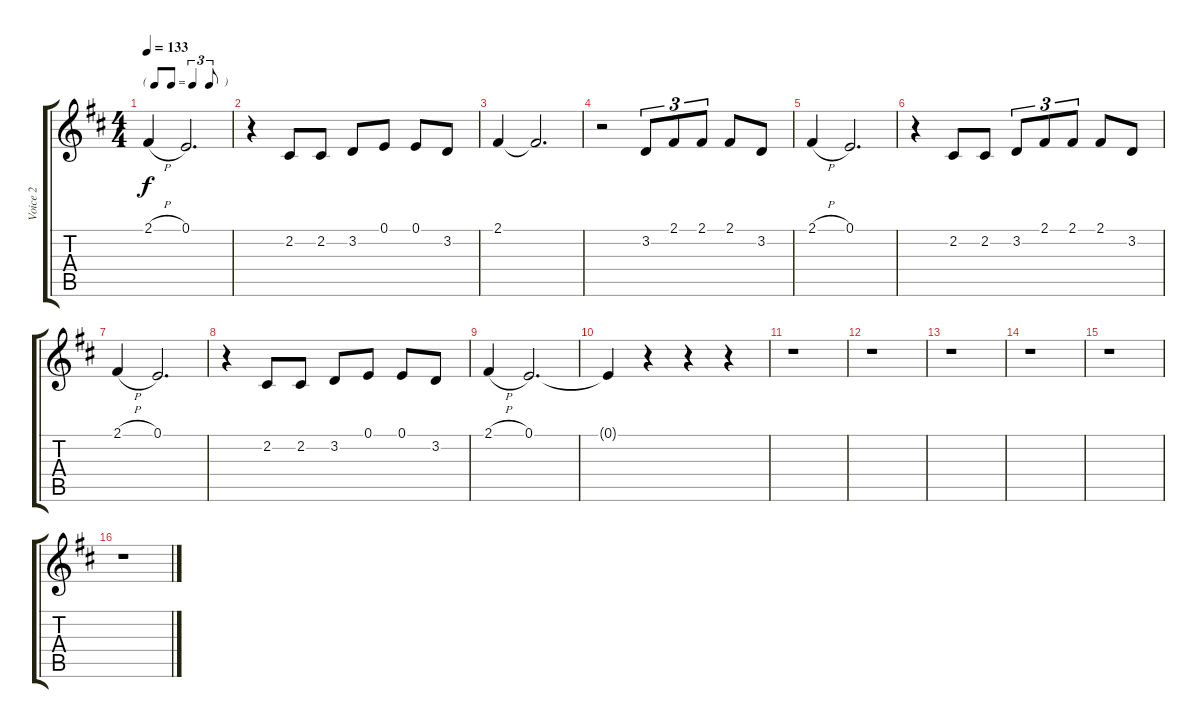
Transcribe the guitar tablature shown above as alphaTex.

\track ("Voice 2" "Voice 2") {instrument altosax}
\staff {score tabs}
\tuning (E4 B3 G3 D3 A2 E2) {hide}
\ts (4 4)
\tf triplet8th
\tempo 133
\clef g2
\ks d
2.1{h}.4{dy f} 0.1.2{d} |
r.4 2.2.8 2.2.8 3.2.8 0.1.8 0.1.8 3.2.8 |
2.1.4 2.1{t}.2{d} |
r.2 3.2.8{tu (3 2)} 2.1.8{tu (3 2)} 2.1.8{tu (3 2)} 2.1.8 3.2.8 |
2.1{h}.4 0.1.2{d} |
r.4 2.2.8 2.2.8 3.2.8{tu (3 2)} 2.1.8{tu (3 2)} 2.1.8{tu (3 2)} 2.1.8 3.2.8 |
2.1{h}.4 0.1.2{d} |
r.4 2.2.8 2.2.8 3.2.8 0.1.8 0.1.8 3.2.8 |
2.1{h}.4 0.1.2{d} |
0.1{t}.4 r.4 r.4 r.4 |
r.1 |
r.1 |
r.1 |
r.1 |
r.1 |
r.1
